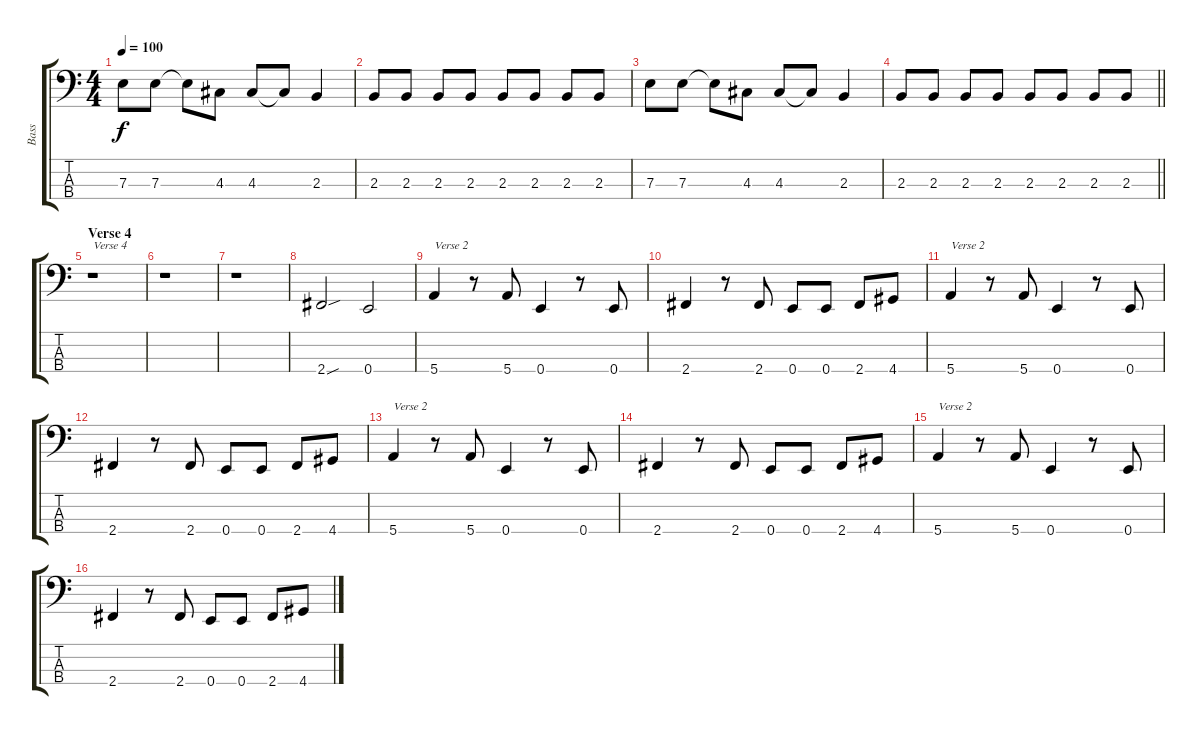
\track ("Bass" "Bass") {instrument electricbassfinger}
\staff {score tabs}
\tuning (G2 D2 A1 E1) {hide}
\ts (4 4)
\tempo 100
\clef f4
\ks c
7.3.8{dy f} 7.3.8 7.3{t}.8 4.3.8 4.3.8 4.3{t}.8 2.3.4 |
2.3.8 2.3.8 2.3.8 2.3.8 2.3.8 2.3.8 2.3.8 2.3.8 |
7.3.8 7.3.8 7.3{t}.8 4.3.8 4.3.8 4.3{t}.8 2.3.4 |
\barLineRight lightlight
2.3.8 2.3.8 2.3.8 2.3.8 2.3.8 2.3.8 2.3.8 2.3.8 |
\section ("" "Verse 4")
r.1{txt "Verse 4"} |
r.1 |
r.1 |
2.4{sou}.2 0.4.2 |
5.4.4{txt "Verse 2"} r.8 5.4.8 0.4.4 r.8 0.4.8 |
2.4.4 r.8 2.4.8 0.4.8 0.4.8 2.4.8 4.4.8 |
5.4.4{txt "Verse 2"} r.8 5.4.8 0.4.4 r.8 0.4.8 |
2.4.4 r.8 2.4.8 0.4.8 0.4.8 2.4.8 4.4.8 |
5.4.4{txt "Verse 2"} r.8 5.4.8 0.4.4 r.8 0.4.8 |
2.4.4 r.8 2.4.8 0.4.8 0.4.8 2.4.8 4.4.8 |
5.4.4{txt "Verse 2"} r.8 5.4.8 0.4.4 r.8 0.4.8 |
2.4.4 r.8 2.4.8 0.4.8 0.4.8 2.4.8 4.4.8
